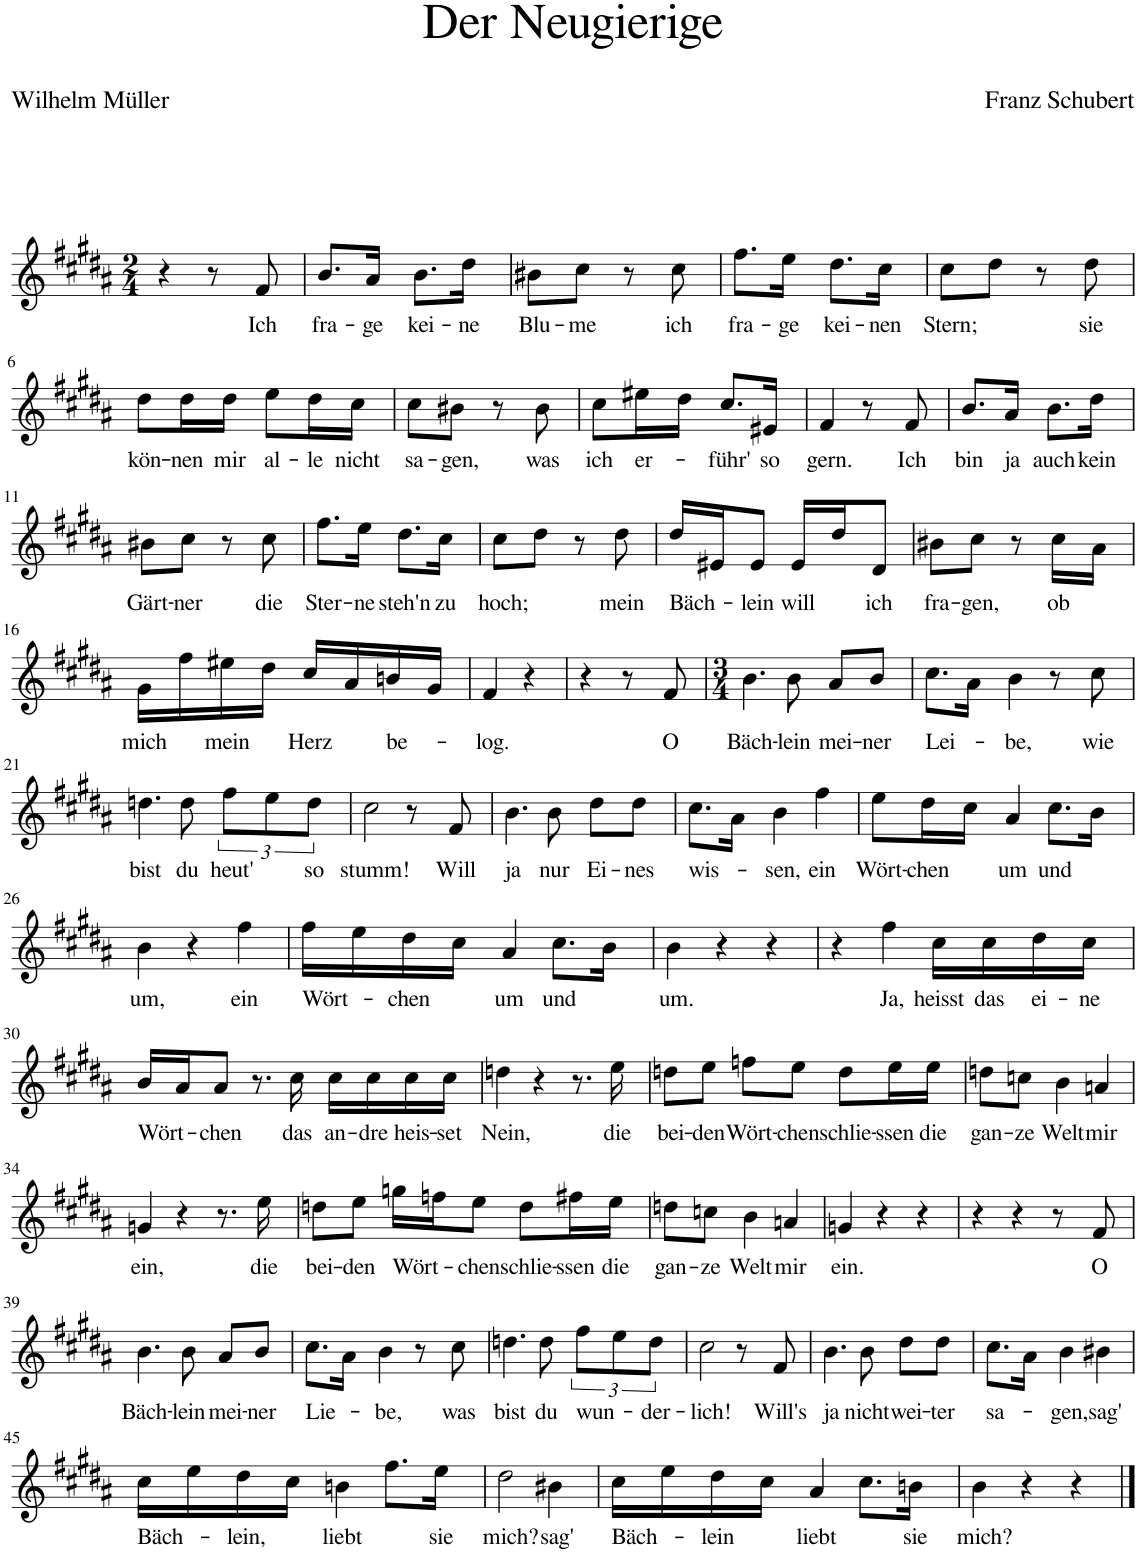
**kern	**text
*part1	*part1
*staff1	*staff1
*I"Piano	*
*I'Pno	*
*clefG2	*
*k[f#c#g#d#a#]	*
*M2/4	*
=1	=1
4r	.
8r	.
!	!LO:LY:b
8f#/	Ich
=2	=2
!	!LO:LY:b
8.b/L	fra-
!	!LO:LY:b
16a#/Jk	-ge
!	!LO:LY:b
8.b\L	kei-
!	!LO:LY:b
16dd#\Jk	-ne
=3	=3
!	!LO:LY:b
8b#X\L	Blu-
!	!LO:LY:b
8cc#\J	-me
8r	.
!	!LO:LY:b
8cc#\	ich
=4	=4
!	!LO:LY:b
8.ff#\L	fra-
!	!LO:LY:b
16ee\Jk	-ge
!	!LO:LY:b
8.dd#\L	kei-
!	!LO:LY:b
16cc#\Jk	-nen
=5	=5
!	!LO:LY:b
8cc#\L	Stern;
8dd#\J	.
8r	.
!	!LO:LY:b
8dd#\	sie
!!LO:LB:g=z
=6	=6
!	!LO:LY:b
8dd#\L	kön-
!	!LO:LY:b
16dd#\L	-nen
!	!LO:LY:b
16dd#\JJ	mir
!	!LO:LY:b
8ee\L	al-
!	!LO:LY:b
16dd#\L	-le
!	!LO:LY:b
16cc#\JJ	nicht
=7	=7
!	!LO:LY:b
8cc#\L	sa-
!	!LO:LY:b
8b#X\J	-gen,
8r	.
!	!LO:LY:b
8b#\	was
=8	=8
!	!LO:LY:b
8cc#\L	ich
!	!LO:LY:b
16ee#X\L	er-
16dd#\JJ	.
!	!LO:LY:b
8.cc#/L	-führ'
!	!LO:LY:b
16e#X/Jk	so
=9	=9
!	!LO:LY:b
4f#/	gern.
8r	.
!	!LO:LY:b
8f#/	Ich
=10	=10
!	!LO:LY:b
8.b/L	bin
!	!LO:LY:b
16a#/Jk	ja
!	!LO:LY:b
8.b\L	auch
!	!LO:LY:b
16dd#\Jk	kein
!!LO:LB:g=z
=11	=11
!	!LO:LY:b
8b#X\L	Gärt-
!	!LO:LY:b
8cc#\J	-ner
8r	.
!	!LO:LY:b
8cc#\	die
=12	=12
!	!LO:LY:b
8.ff#\L	Ster-
!	!LO:LY:b
16ee\Jk	-ne
!	!LO:LY:b
8.dd#\L	steh'n
!	!LO:LY:b
16cc#\Jk	zu
=13	=13
!	!LO:LY:b
8cc#\L	hoch;
8dd#\J	.
8r	.
!	!LO:LY:b
8dd#\	mein
=14	=14
!	!LO:LY:b
16dd#/LL	Bäch-
16e#X/J	.
!	!LO:LY:b
8e#/J	-lein
!	!LO:LY:b
16e#/LL	will
16dd#/J	.
!	!LO:LY:b
8d#/J	ich
=15	=15
!	!LO:LY:b
8b#X\L	fra-
!	!LO:LY:b
8cc#\J	-gen,
8r	.
!	!LO:LY:b
16cc#\LL	ob
16a#\JJ	.
!!LO:LB:g=z
=16	=16
!	!LO:LY:b
16g#\LL	mich
16ff#\	.
!	!LO:LY:b
16ee#X\	mein
16dd#\JJ	.
!	!LO:LY:b
16cc#/LL	Herz
16a#/	.
!	!LO:LY:b
16bn/	be-
16g#/JJ	.
=17	=17
!	!LO:LY:b
4f#/	-log.
4r	.
=18	=18
4r	.
8r	.
!	!LO:LY:b
8f#/	O
=19	=19
*M3/4	*
!	!LO:LY:b
4.b\	Bäch-
!	!LO:LY:b
8b\	-lein
!	!LO:LY:b
8a#/L	mei-
!	!LO:LY:b
8b/J	-ner
=20	=20
!	!LO:LY:b
8.cc#\L	Lei-
16a#\Jk	.
!	!LO:LY:b
4b\	-be,
8r	.
!	!LO:LY:b
8cc#\	wie
!!LO:LB:g=z
=21	=21
!	!LO:LY:b
4.ddn\	bist
!	!LO:LY:b
8dd\	du
!	!LO:LY:b
12ff#\L	heut'
12ee\	.
!	!LO:LY:b
12dd\J	so
=22	=22
!	!LO:LY:b
2cc#\	stumm!
8r	.
!	!LO:LY:b
8f#/	Will
=23	=23
!	!LO:LY:b
4.b\	ja
!	!LO:LY:b
8b\	nur
!	!LO:LY:b
8dd#\L	Ei-
!	!LO:LY:b
8dd#\J	-nes
=24	=24
!	!LO:LY:b
8.cc#\L	wis-
16a#\Jk	.
!	!LO:LY:b
4b\	-sen,
!	!LO:LY:b
4ff#\	ein
=25	=25
!	!LO:LY:b
8ee\L	Wört-
!	!LO:LY:b
16dd#\L	-chen
16cc#\JJ	.
!	!LO:LY:b
4a#/	um
!	!LO:LY:b
8.cc#\L	und
16b\Jk	.
!!LO:LB:g=z
=26	=26
!	!LO:LY:b
4b\	um,
4r	.
!	!LO:LY:b
4ff#\	ein
=27	=27
!	!LO:LY:b
16ff#\LL	Wört-
16ee\	.
!	!LO:LY:b
16dd#\	-chen
16cc#\JJ	.
!	!LO:LY:b
4a#/	um
!	!LO:LY:b
8.cc#\L	und
16b\Jk	.
=28	=28
!	!LO:LY:b
4b\	um.
4r	.
4r	.
=29	=29
4r	.
!	!LO:LY:b
4ff#\	Ja,
!	!LO:LY:b
16cc#\LL	heisst
!	!LO:LY:b
16cc#\	das
!	!LO:LY:b
16dd#\	ei-
!	!LO:LY:b
16cc#\JJ	-ne
!!LO:LB:g=z
=30	=30
!	!LO:LY:b
16b/LL	Wört-
16a#/J	.
!	!LO:LY:b
8a#/J	-chen
8.r	.
!	!LO:LY:b
16cc#\	das
!	!LO:LY:b
16cc#\LL	an-
!	!LO:LY:b
16cc#\	-dre
!	!LO:LY:b
16cc#\	heis-
!	!LO:LY:b
16cc#\JJ	-set
=31	=31
!	!LO:LY:b
4ddn\	Nein,
4r	.
8.r	.
!	!LO:LY:b
16ee\	die
=32	=32
!	!LO:LY:b
8ddn\L	bei-
!	!LO:LY:b
8ee\J	-den
!	!LO:LY:b
8ffn\L	Wört-
!	!LO:LY:b
8ee\J	-chen
!	!LO:LY:b
8dd\L	schlie-
!	!LO:LY:b
16ee\L	-ssen
!	!LO:LY:b
16ee\JJ	die
=33	=33
!	!LO:LY:b
8ddn\L	gan-
!	!LO:LY:b
8ccn\J	-ze
!	!LO:LY:b
4b\	Welt
!	!LO:LY:b
4an/	mir
!!LO:LB:g=z
=34	=34
!	!LO:LY:b
4gn/	ein,
4r	.
8.r	.
!	!LO:LY:b
16ee\	die
=35	=35
!	!LO:LY:b
8ddn\L	bei-
!	!LO:LY:b
8ee\J	-den
!	!LO:LY:b
16ggn\LL	Wört-
16ffn\J	.
!	!LO:LY:b
8ee\J	-chen
!	!LO:LY:b
8dd\L	schlie-
!	!LO:LY:b
16ff#X\L	-ssen
!	!LO:LY:b
16ee\JJ	die
=36	=36
!	!LO:LY:b
8ddn\L	gan-
!	!LO:LY:b
8ccn\J	-ze
!	!LO:LY:b
4b\	Welt
!	!LO:LY:b
4an/	mir
=37	=37
!	!LO:LY:b
4gn/	ein.
4r	.
4r	.
=38	=38
4r	.
4r	.
8r	.
!	!LO:LY:b
8f#/	O
!!LO:LB:g=z
=39	=39
!	!LO:LY:b
4.b\	Bäch-
!	!LO:LY:b
8b\	-lein
!	!LO:LY:b
8a#/L	mei-
!	!LO:LY:b
8b/J	-ner
=40	=40
!	!LO:LY:b
8.cc#\L	Lie-
16a#\Jk	.
!	!LO:LY:b
4b\	-be,
8r	.
!	!LO:LY:b
8cc#\	was
=41	=41
!	!LO:LY:b
4.ddn\	bist
!	!LO:LY:b
8dd\	du
!	!LO:LY:b
12ff#\L	wun-
12ee\	.
!	!LO:LY:b
12dd\J	-der-
=42	=42
!	!LO:LY:b
2cc#\	-lich!
8r	.
!	!LO:LY:b
8f#/	Will's
=43	=43
!	!LO:LY:b
4.b\	ja
!	!LO:LY:b
8b\	nicht
!	!LO:LY:b
8dd#\L	wei-
!	!LO:LY:b
8dd#\J	-ter
=44	=44
!	!LO:LY:b
8.cc#\L	sa-
16a#\Jk	.
!	!LO:LY:b
4b\	-gen,
!	!LO:LY:b
4b#X\	sag'
!!LO:LB:g=z
=45	=45
!	!LO:LY:b
16cc#\LL	Bäch-
16ee\	.
!	!LO:LY:b
16dd#\	-lein,
16cc#\JJ	.
!	!LO:LY:b
4bn\	liebt
8.ff#\L	.
!	!LO:LY:b
16ee\Jk	sie
=46	=46
!	!LO:LY:b
2dd#\	mich?
!	!LO:LY:b
4b#X\	sag'
=47	=47
!	!LO:LY:b
16cc#\LL	Bäch-
16ee\	.
!	!LO:LY:b
16dd#\	-lein
16cc#\JJ	.
!	!LO:LY:b
4a#/	liebt
8.cc#\L	.
!	!LO:LY:b
16bn\Jk	sie
=48	=48
!	!LO:LY:b
4b\	mich?
4r	.
4r	.
==	==
*-	*-
